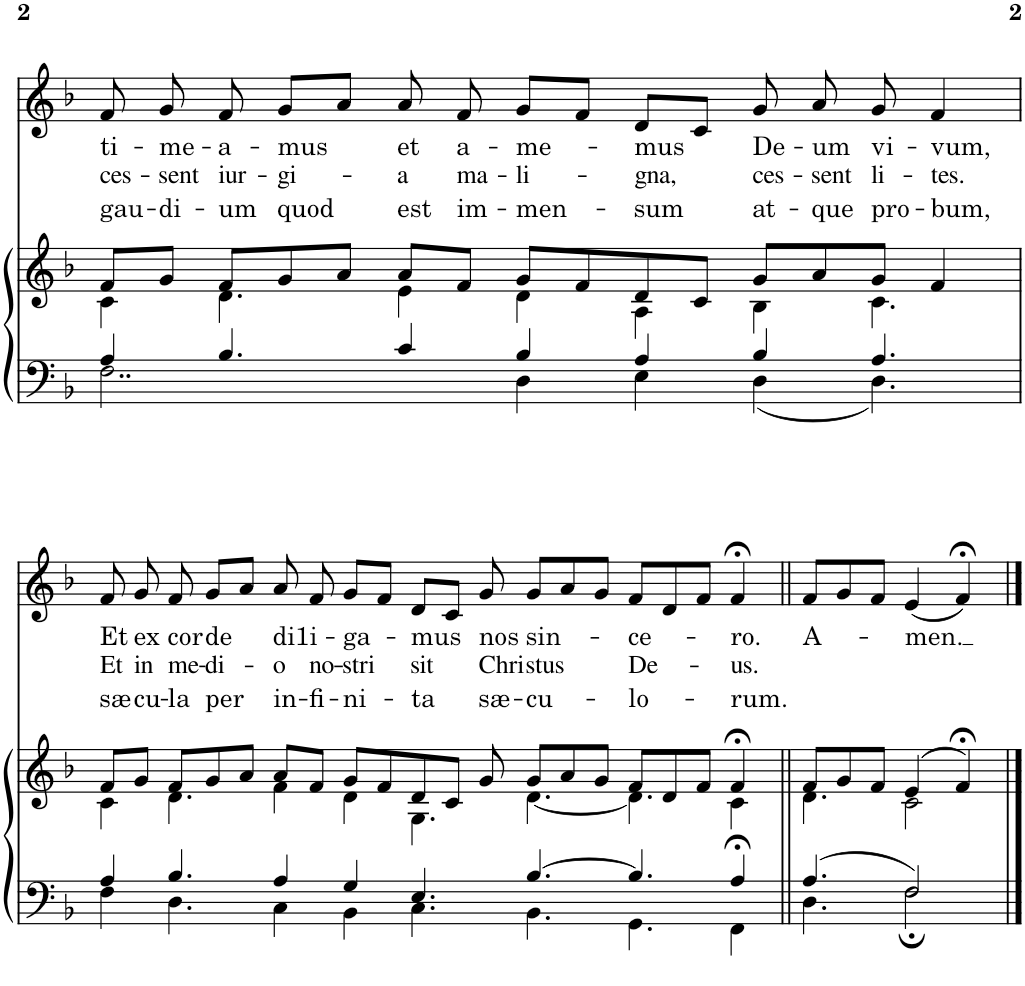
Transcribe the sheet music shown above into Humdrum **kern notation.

**kern	**kern	**kern	**text	**text	**text
*part2	*part2	*part1	*part1	*part1	*part1
*staff3	*staff2	*staff1	*staff1	*staff1	*staff1
!!LO:PB:g=z
*clefF4	*clefG2	*clefG2	*	*	*
*k[b-]	*k[b-]	*k[b-]	*	*	*
=4	=4	=4	=4	=4	=4
*^	*^	*	*	*	*
!	!	!	!	!	!LO:LY:b	!LO:LY:b	!LO:LY:b
4A/	2..F\	8f/L	4c\	8f/	ti-	ces-	gau-
!	!	!	!	!	!LO:LY:b	!LO:LY:b	!LO:LY:b
.	.	8g/J	.	8g/	-me-	-sent	-di-
!	!	!	!	!	!LO:LY:b	!LO:LY:b	!LO:LY:b
4.B-/	.	8f/L	4.d\	8f/	-a-	iur-	-um
!	!	!	!	!	!LO:LY:b	!LO:LY:b	!LO:LY:b
.	.	8g/	.	8g/L	-mus	-gi-	quod
.	.	8a/J	.	8a/J	.	.	.
!	!	!	!	!	!LO:LY:b	!LO:LY:b	!LO:LY:b
4c/	.	8a/L	4e\	8a/	et	-a	est
!	!	!	!	!	!LO:LY:b	!LO:LY:b	!LO:LY:b
.	.	8f/J	.	8f/	a-	ma-	im-
!	!	!	!	!	!LO:LY:b	!LO:LY:b	!LO:LY:b
[8B-/	[8D\	8g/L	[8d\	8g/L	-me-	-li-	-men-
8ryy	8ryy	8f/	8ryy	8f/J	.	.	.
!	!	!	!	!	!LO:LY:b	!LO:LY:b	!LO:LY:b
4A/	4E\	8d/	4A\	8d/L	-mus	-gna,	-sum
.	.	8c/J	.	8c/J	.	.	.
!	!	!	!	!	!LO:LY:b	!LO:LY:b	!LO:LY:b
4B-/	4D\	8g/L	4B-\	8g/	De-	ces-	at-
!	!	!	!	!	!LO:LY:b	!LO:LY:b	!LO:LY:b
.	.	8a/	.	8a/	-um	-sent	-que
!	!	!	!	!	!LO:LY:b	!LO:LY:b	!LO:LY:b
4.A/	4.D\	8g/J	4.c\	8g/	vi-	li-	pro-
!	!	!	!	!	!LO:LY:b	!LO:LY:b	!LO:LY:b
.	.	4f/	.	4f/	-vum,	-tes.	-bum,
!!LO:LB:g=z
=5	=5	=5	=5	=5	=5	=5	=5
!	!	!	!	!	!LO:LY:b	!LO:LY:b	!LO:LY:b
4A/	4F\	8f/L	4c\	8f/	-Et	Et	sæ-
!	!	!	!	!	!LO:LY:b	!LO:LY:b	!LO:LY:b
.	.	8g/J	.	8g/	ex	in	-cu-
!	!	!	!	!	!LO:LY:b	!LO:LY:b	!LO:LY:b
8B-/]	8D\]	4.d\	8d\]	8f/	cor-	me-	-la
!	!	!	!	!	!LO:LY:b	!LO:LY:b	!LO:LY:b
4.B-/	4.D\	.	8f/L	8g/L	-de	-di-	per
.	.	.	8g/	8a/J	.	.	.
!	!	!	!	!	!LO:LY:b	!LO:LY:b	!LO:LY:b
.	.	8a/L	8a/J	8a/	di-	-o	in-
!	!	!	!	!	!LO:LY:b	!LO:LY:b	!LO:LY:b
4A/	4C\	8f/J	4f\	8f/	-1i-	no-	-fi-
!	!	!	!	!	!LO:LY:b	!LO:LY:b	!LO:LY:b
.	.	8g/L	.	8g/L	-ga-	-stri	-ni-
[8G/	[8BB-\	8f/	[8d\	8f/J	.	.	.
!	!	!	!	!	!LO:LY:b	!LO:LY:b	!LO:LY:b
4.E/	4.C\	8d/	4.G\	8d/L	-mus	sit	-ta
.	.	8c/J	.	8c/J	.	.	.
!	!	!	!	!	!LO:LY:b	!LO:LY:b	!LO:LY:b
.	.	8g/	.	8g/	nos	Chri	sæ-
!	!	!	!	!	!LO:LY:b	!LO:LY:b	!LO:LY:b
[>4.B-/	4.BB-\	8g/L	[<4.d\	8g/L	sin-	stus	-cu-
.	.	8a/	.	8a/	.	.	.
.	.	8g/J	.	8g/J	.	.	.
!	!	!	!	!	!LO:LY:b	!LO:LY:b	!LO:LY:b
4.B-/]	4.GG\	8f/L	4.d\]	8f/L	-ce-	De-	-lo-
.	.	8d/	.	8d/	.	.	.
.	.	8f/J	.	8f/J	.	.	.
!	!	!	!	!	!LO:LY:b	!LO:LY:b	!LO:LY:b
4A;</	4FF\	4f;</	4c\	4f;</	-ro.	-us.	-rum.
=6||	=6||	=6||	=6||	=6||	=6||	=6||	=6||
!	!	!	!	!	!LO:LY:b	!	!
4.A/	4.D\	8f/L	4.d\	8f/L	A-	.	.
.	.	8g/	.	8g/	.	.	.
.	.	8f/J	.	8f/J	.	.	.
!	!	!	!	!	!LO:LY:b	!	!
8G/]	8BB-\]	(4e/	8d\]	(4e/	-men.	.	.
2F\	2F;/	.	2c\	.	.	.	.
.	.	4f;</)	.	4f;</)	.	.	.
.	.	8ryy	.	8ryy	.	.	.
*v	*v	*	*	*	*	*	*
*	*v	*v	*	*	*	*
==	==	==	==	==	==
*-	*-	*-	*-	*-	*-
